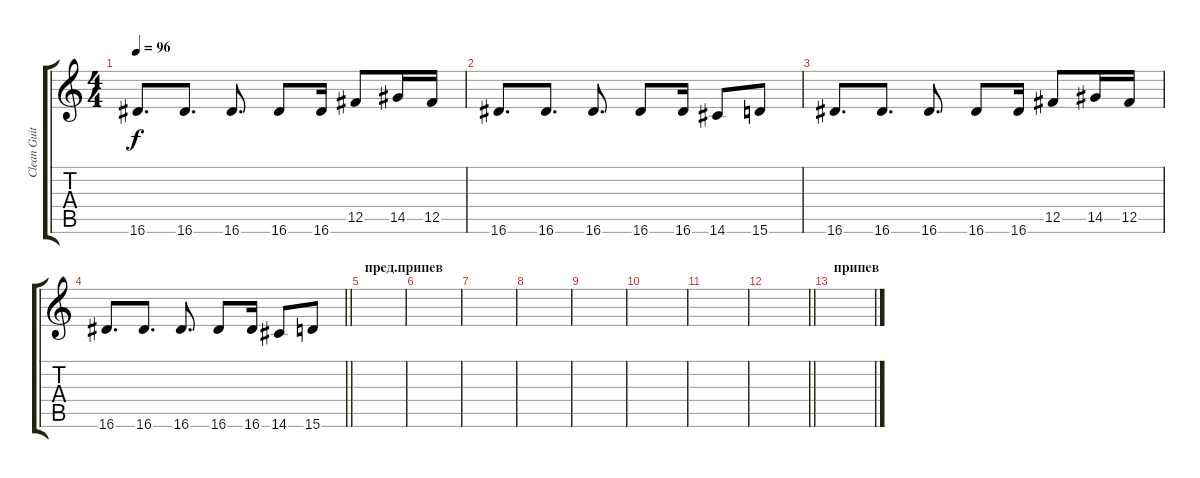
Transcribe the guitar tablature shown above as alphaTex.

\track ("Clean Guitar" "Clean Guit") {instrument electricguitarmuted}
\staff {score tabs}
\tuning (Db4 Ab3 E3 B2 Gb2 B1) {hide}
\ts (4 4)
\tempo 96
\clef g2
\ks c
16.6.8{d dy f} 16.6.8{d} 16.6.8{d} 16.6.8 16.6.16 12.5.8 14.5.16 12.5.16 |
16.6.8{d} 16.6.8{d} 16.6.8{d} 16.6.8 16.6.16 14.6.8 15.6.8 |
16.6.8{d} 16.6.8{d} 16.6.8{d} 16.6.8 16.6.16 12.5.8 14.5.16 12.5.16 |
\barLineRight lightlight
16.6.8{d} 16.6.8{d} 16.6.8{d} 16.6.8 16.6.16 14.6.8 15.6.8 |
\section ("" "пред.припев")
|
|
|
|
|
|
|
\barLineRight lightlight
|
\section ("" "припев")
